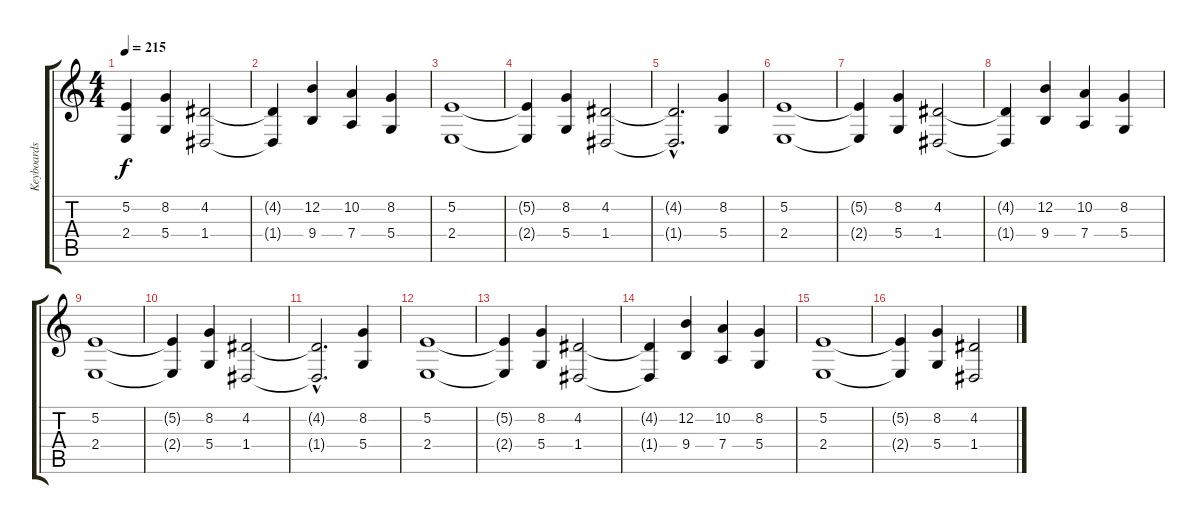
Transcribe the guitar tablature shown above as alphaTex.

\track ("Keyboards 1 (Stian)" "Keyboards ") {instrument choiraahs}
\staff {score tabs}
\tuning (E4 B3 G3 D3 A2 E2) {hide}
\ts (4 4)
\tempo 215
\clef g2
\ks c
(5.2{t} 2.4{t}).4{dy f} (8.2 5.4).4 (4.2 1.4).2 |
(4.2{t} 1.4{t}).4 (12.2 9.4).4 (10.2 7.4).4 (8.2 5.4).4 |
(5.2 2.4).1 |
(5.2{t} 2.4{t}).4 (8.2 5.4).4 (4.2 1.4).2 |
(4.2{hac t} 1.4{hac t}).2{d} (8.2 5.4).4 |
(5.2 2.4).1 |
(5.2{t} 2.4{t}).4 (8.2 5.4).4 (4.2 1.4).2 |
(4.2{t} 1.4{t}).4 (12.2 9.4).4 (10.2 7.4).4 (8.2 5.4).4 |
(5.2 2.4).1 |
(5.2{t} 2.4{t}).4 (8.2 5.4).4 (4.2 1.4).2 |
(4.2{hac t} 1.4{hac t}).2{d} (8.2 5.4).4 |
(5.2 2.4).1 |
(5.2{t} 2.4{t}).4 (8.2 5.4).4 (4.2 1.4).2 |
(4.2{t} 1.4{t}).4 (12.2 9.4).4 (10.2 7.4).4 (8.2 5.4).4 |
(5.2 2.4).1 |
(5.2{t} 2.4{t}).4 (8.2 5.4).4 (4.2 1.4).2
